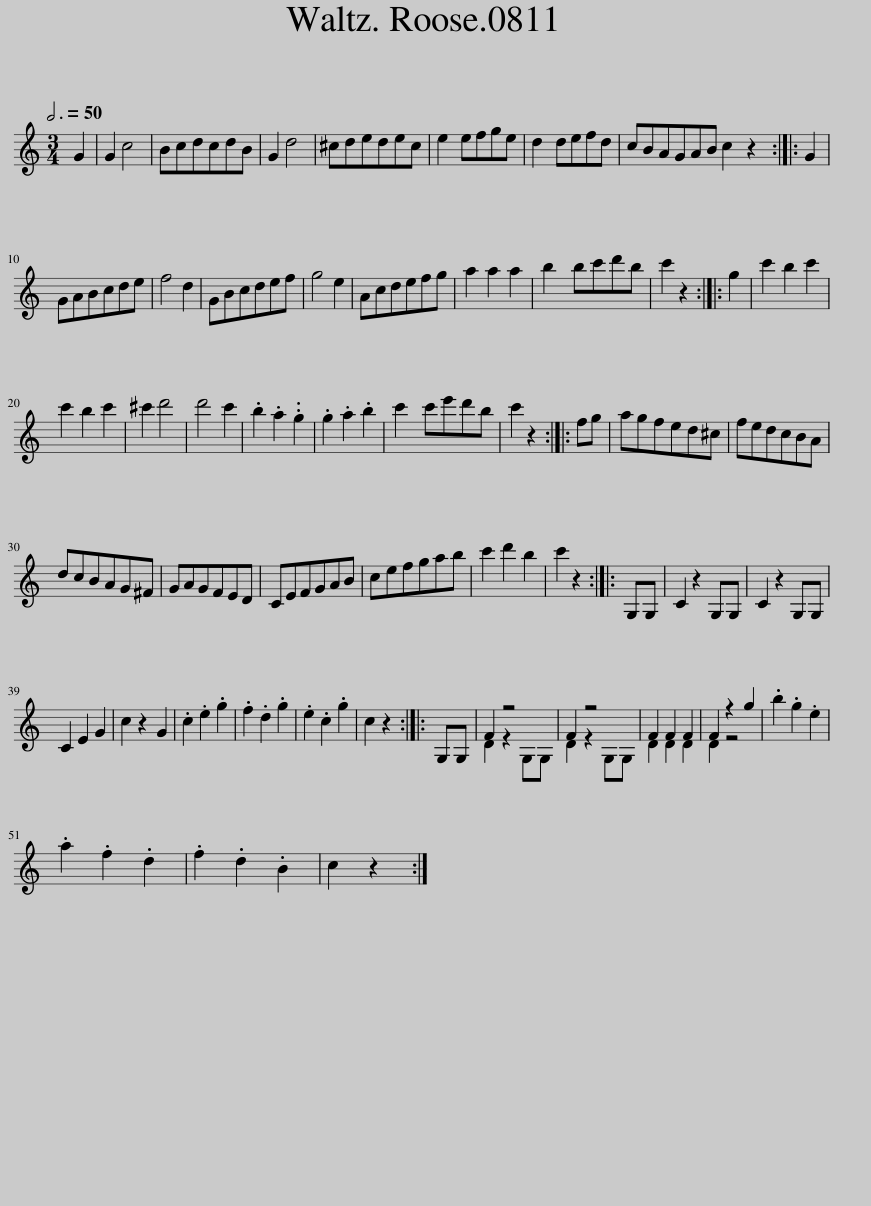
X:1
%%score ( 1 2 )
L:1/8
Q:3/4=50
M:3/4
I:linebreak $
K:C
V:1 treble
V:2 treble
V:1
 G2 | G2 c4 | BcdcdB | G2 d4 | ^cdedec | %5
 e2 efge | d2 defd | cBAGAB c2 z2 :: G2 |$ GABcde | %10
 f4 d2 | GBcdef | g4 e2 | Acdefg | a2 a2 a2 | %15
 b2 bc'd'b | c'2 z2 :: g2 | c'2 b2 c'2 |$ c'2 b2 c'2 | %20
 ^c'2 d'4 | d'4 c'2 | .b2 .a2 .g2 | .g2 .a2 .b2 | c'2 c'e'd'b | %25
 c'2 z2 :: fg | agfed^c | fedcBA |$ dcBAG^F | %30
 GAGFED | CEFGAB | cefgab | c'2 d'2 b2 | c'2 z2 :: %35
 G,G, | C2 z2 G,G, | C2 z2 G,G, |$ C2 E2 G2 | c2 z2 G2 | %40
 .c2 .e2 .g2 | .f2 .d2 .g2 | .e2 .c2 .g2 | c2 z2 :: G,G, | %45
 F2 z4 | F2 z4 | F2 F2 F2 | F2 z2 g2 | .b2 .g2 .e2 |$ %50
 .a2 .f2 .d2 | .f2 .d2 .B2 | c2 z2 :| %53
V:2
 x2 | x6 | x6 | x6 | x6 | %5
 x6 | x6 | x10 :: x2 |$ x6 | %10
 x6 | x6 | x6 | x6 | x6 | %15
 x6 | x4 :: x2 | x6 |$ x6 | %20
 x6 | x6 | x6 | x6 | x6 | %25
 x4 :: x2 | x6 | x6 |$ x6 | %30
 x6 | x6 | x6 | x6 | x4 :: %35
 x2 | x6 | x6 |$ x6 | x6 | %40
 x6 | x6 | x6 | x4 :: x2 | %45
 D2 z2 G,G, | D2 z2 G,G, | D2 D2 D2 | D2 z4 | x6 |$ %50
 x6 | x6 | x4 :| %53
